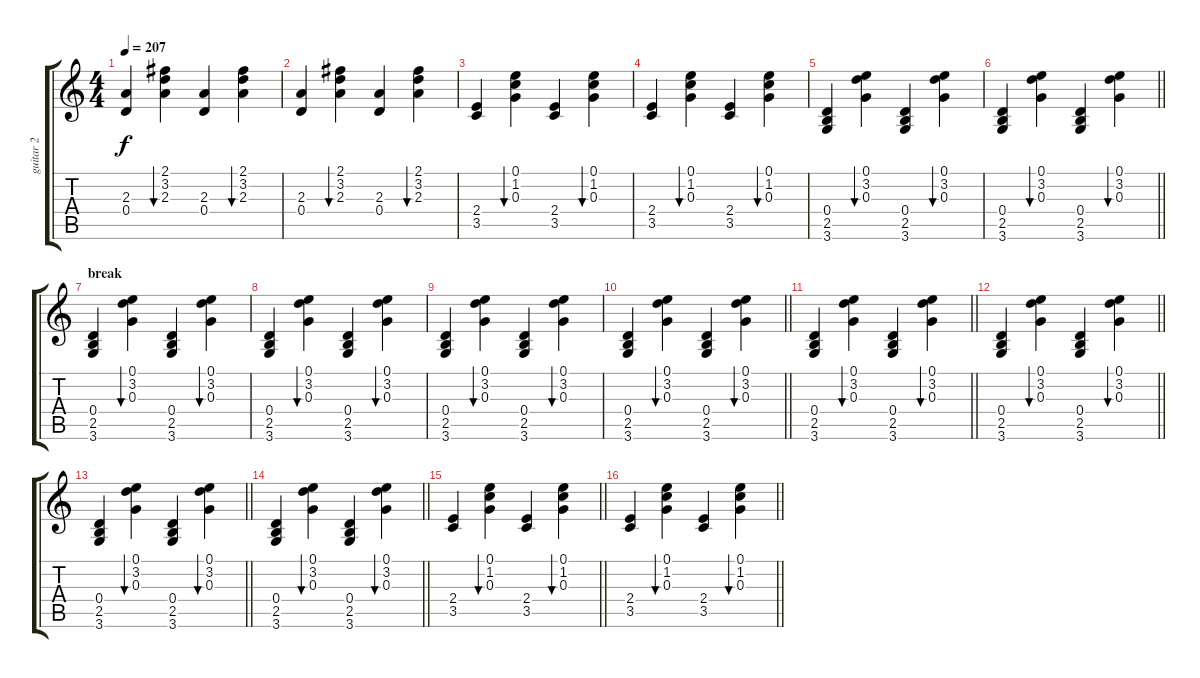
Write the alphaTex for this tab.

\track ("guitar 2" "guitar 2") {instrument acousticguitarnylon}
\staff {score tabs}
\tuning (E4 B3 G3 D3 A2 E2) {hide}
\ts (4 4)
\tempo 207
\clef g2
\ks c
(2.3 0.4).4{dy f} (2.1 3.2 2.3).4{bu 240} (2.3 0.4).4 (2.1 3.2 2.3).4{bu 240} |
(2.3 0.4).4 (2.1 3.2 2.3).4{bu 240} (2.3 0.4).4 (2.1 3.2 2.3).4{bu 240} |
(2.4 3.5).4 (0.1 1.2 0.3).4{bu 240} (2.4 3.5).4 (0.1 1.2 0.3).4{bu 240} |
(2.4 3.5).4 (0.1 1.2 0.3).4{bu 240} (2.4 3.5).4 (0.1 1.2 0.3).4{bu 240} |
(0.4 2.5 3.6).4 (0.1 3.2 0.3).4{bu 240} (0.4 2.5 3.6).4 (0.1 3.2 0.3).4{bu 240} |
\barLineRight lightlight
(0.4 2.5 3.6).4 (0.1 3.2 0.3).4{bu 240} (0.4 2.5 3.6).4 (0.1 3.2 0.3).4{bu 240} |
\section ("" "break")
(0.4 2.5 3.6).4 (0.1 3.2 0.3).4{bu 240} (0.4 2.5 3.6).4 (0.1 3.2 0.3).4{bu 240} |
(0.4 2.5 3.6).4 (0.1 3.2 0.3).4{bu 240} (0.4 2.5 3.6).4 (0.1 3.2 0.3).4{bu 240} |
(0.4 2.5 3.6).4 (0.1 3.2 0.3).4{bu 240} (0.4 2.5 3.6).4 (0.1 3.2 0.3).4{bu 240} |
\barLineRight lightlight
(0.4 2.5 3.6).4 (0.1 3.2 0.3).4{bu 240} (0.4 2.5 3.6).4 (0.1 3.2 0.3).4{bu 240} |
\barLineRight lightlight
(0.4 2.5 3.6).4 (0.1 3.2 0.3).4{bu 240} (0.4 2.5 3.6).4 (0.1 3.2 0.3).4{bu 240} |
\barLineRight lightlight
(0.4 2.5 3.6).4 (0.1 3.2 0.3).4{bu 240} (0.4 2.5 3.6).4 (0.1 3.2 0.3).4{bu 240} |
\barLineRight lightlight
(0.4 2.5 3.6).4 (0.1 3.2 0.3).4{bu 240} (0.4 2.5 3.6).4 (0.1 3.2 0.3).4{bu 240} |
\barLineRight lightlight
(0.4 2.5 3.6).4 (0.1 3.2 0.3).4{bu 240} (0.4 2.5 3.6).4 (0.1 3.2 0.3).4{bu 240} |
\barLineRight lightlight
(2.4 3.5).4 (0.1 1.2 0.3).4{bu 240} (2.4 3.5).4 (0.1 1.2 0.3).4{bu 240} |
\barLineRight lightlight
(2.4 3.5).4 (0.1 1.2 0.3).4{bu 240} (2.4 3.5).4 (0.1 1.2 0.3).4{bu 240}
